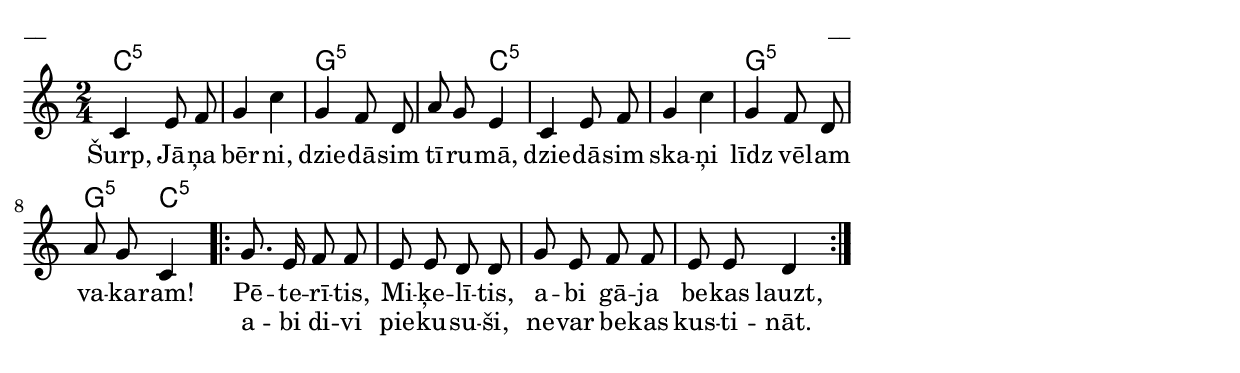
\version "2.13.16"
%\header {
%    title = "Šurp, Jāņa bērni"
%}
\paper {
line-width = 14\cm
left-margin = 0.4\cm
between-system-padding = 0.1\cm
between-system-space = 0.1\cm
}
\layout {
indent = #0
ragged-last = ##f
}


voiceA = \relative c' {
\clef "treble"
\key c \major
\time 2/4
c4 e8 f | g4 c | g4 f8 d | a'8 g e4
c4 e8 f | g4 c | g4 f8 d | a'8 g c,4
\repeat volta 2 {
g'8. e16 f8 f | e8 e d d | 
g8 e f8 f | e8 e d4
}
} 



lyricAA = \lyricmode {
Šurp, Jā -- ņa bēr -- ni, dzie -- dā -- sim tī -- ru -- mā, 
dzie -- dā -- sim ska -- ņi līdz vē -- lam va -- ka -- ram!
Pē -- te -- rī -- tis, Mi -- ķe -- lī -- tis, 
a -- bi gā -- ja be -- kas lauzt, 
}

lyricAB = \lyricmode {
_ _ _ _ _ _ _ _ 
_ _ _ _ _ _ _ _ 
_ _ _ _ _ _ a -- bi di -- vi pie -- ku -- su -- ši, 
ne -- var be -- kas kus -- ti -- nāt.
}

chordsA = \chordmode {
\time 2/4
c2:5 | c2:5 | g2:5 | g4:5 c4:5 | c2:5 | c2:5 | g2:5 | g4:5 c4:5 
\repeat volta 2 {
c2:5 | c2:5 | c2:5 | c2:5 |
}
}

fullScore = <<
\new ChordNames { 
\set chordChanges = ##t
\chordsA 
}
\new Staff {
<<
\new Voice = "voiceA" { \oneVoice \autoBeamOff \voiceA }
\lyricsto "voiceA" \new Lyrics \lyricAA
\lyricsto "voiceA" \new Lyrics \lyricAB
>>
}
>>

\score {
\fullScore
\header { piece = "__" opus = "__" }
}
\markup { \with-color #(x11-color 'white) \sans \smaller "__" }
\score {
\unfoldRepeats
\fullScore
\midi {
\context { \Staff \remove "Staff_performer" }
\context { \Voice \consists "Staff_performer" }
}
}



